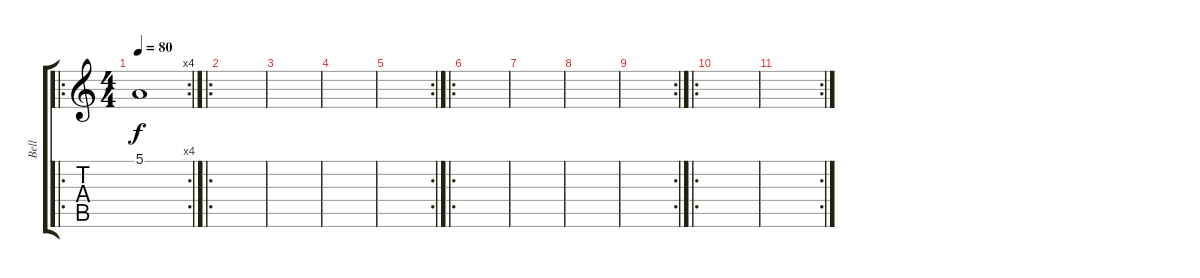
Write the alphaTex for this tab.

\track ("Bell" "Bell") {instrument tubularbells}
\staff {score tabs}
\tuning (E4 B3 G3 D3 A2 E2) {hide}
\ro
\rc 4
\ts (4 4)
\tempo 80
\clef g2
\ks c
5.1.1{dy f instrument tubularbells} |
\ro
|
|
|
\rc 2
|
\ro
|
|
|
\rc 2
|
\ro
|
\rc 2
